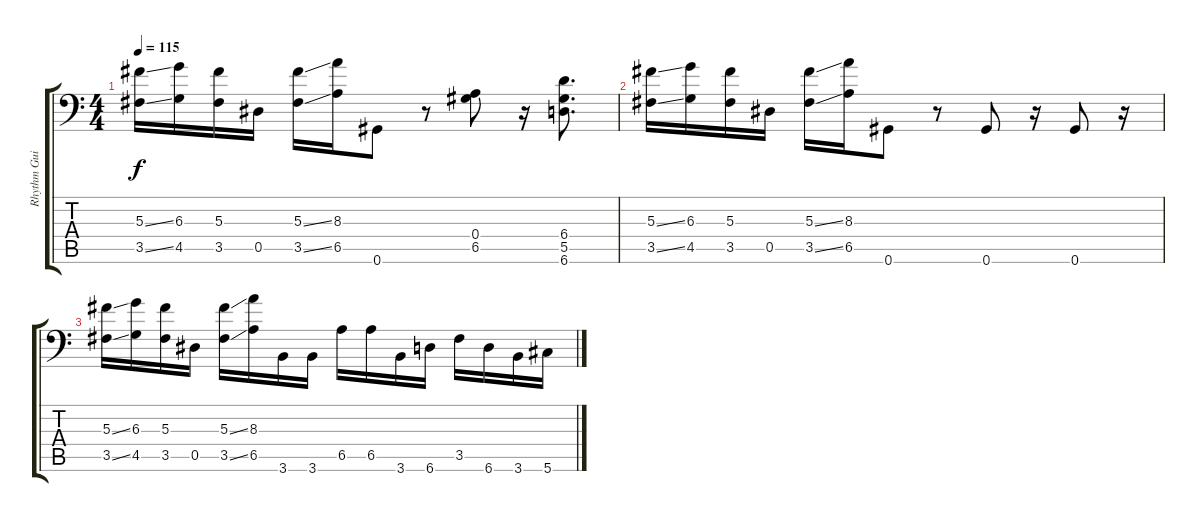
\track ("Rhythm Guitar" "Rhythm Gui") {instrument distortionguitar}
\staff {score tabs}
\tuning (Bb3 F3 Db3 Ab2 Eb2 Ab1) {hide}
\ts (4 4)
\tempo 115
\clef f4
\ks c
(5.3{ss} 3.5{ss}).16{dy f} (6.3 4.5).16 (5.3 3.5).16 0.5.16 (5.3{ss} 3.5{ss}).16 (8.3 6.5).16 0.6.8 r.8 (0.4 6.5).8 r.16 (6.4 5.5 6.6).8{d} |
(5.3{ss} 3.5{ss}).16 (6.3 4.5).16 (5.3 3.5).16 0.5.16 (5.3{ss} 3.5{ss}).16 (8.3 6.5).16 0.6.8 r.8 0.6.8 r.16 0.6.8 r.16 |
(5.3{ss} 3.5{ss}).16 (6.3 4.5).16 (5.3 3.5).16 0.5.16 (5.3{ss} 3.5{ss}).16 (8.3 6.5).16 3.6.16 3.6.16 6.5.16 6.5.16 3.6.16 6.6.16 3.5.16 6.6.16 3.6.16 5.6.16
